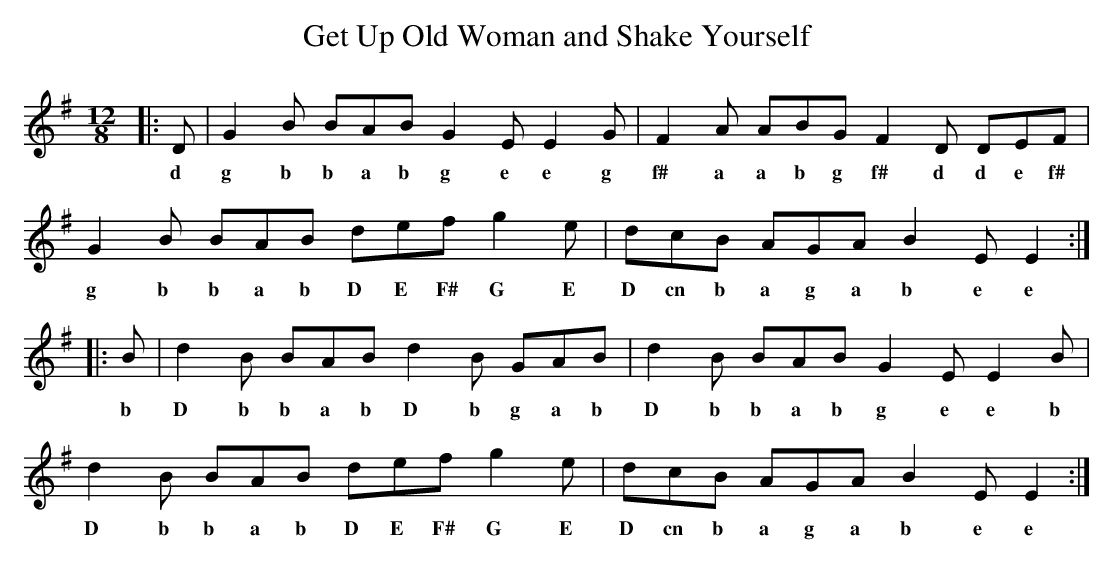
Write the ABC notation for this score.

X:1
T:Get Up Old Woman and Shake Yourself
M:12/8
L:1/8
K:G
|:D|G2B BAB G2E E2G|F2A ABG F2D DEF|
w:d g b b a b g e e g f# a a b g f# d d e f#
G2B BAB def g2e|dcB AGA B2E E2:|
w:g b b a b D E F# G E D cn b a g a b e e
|:B|d2B BAB d2B GAB|d2B BAB G2E E2B|
w:b D b b a b D b g a b D b b a b g e e b
d2B BAB def g2e| dcB AGA B2E E2:|
w:D b b a b D E F# G E D cn b a g a b e e
